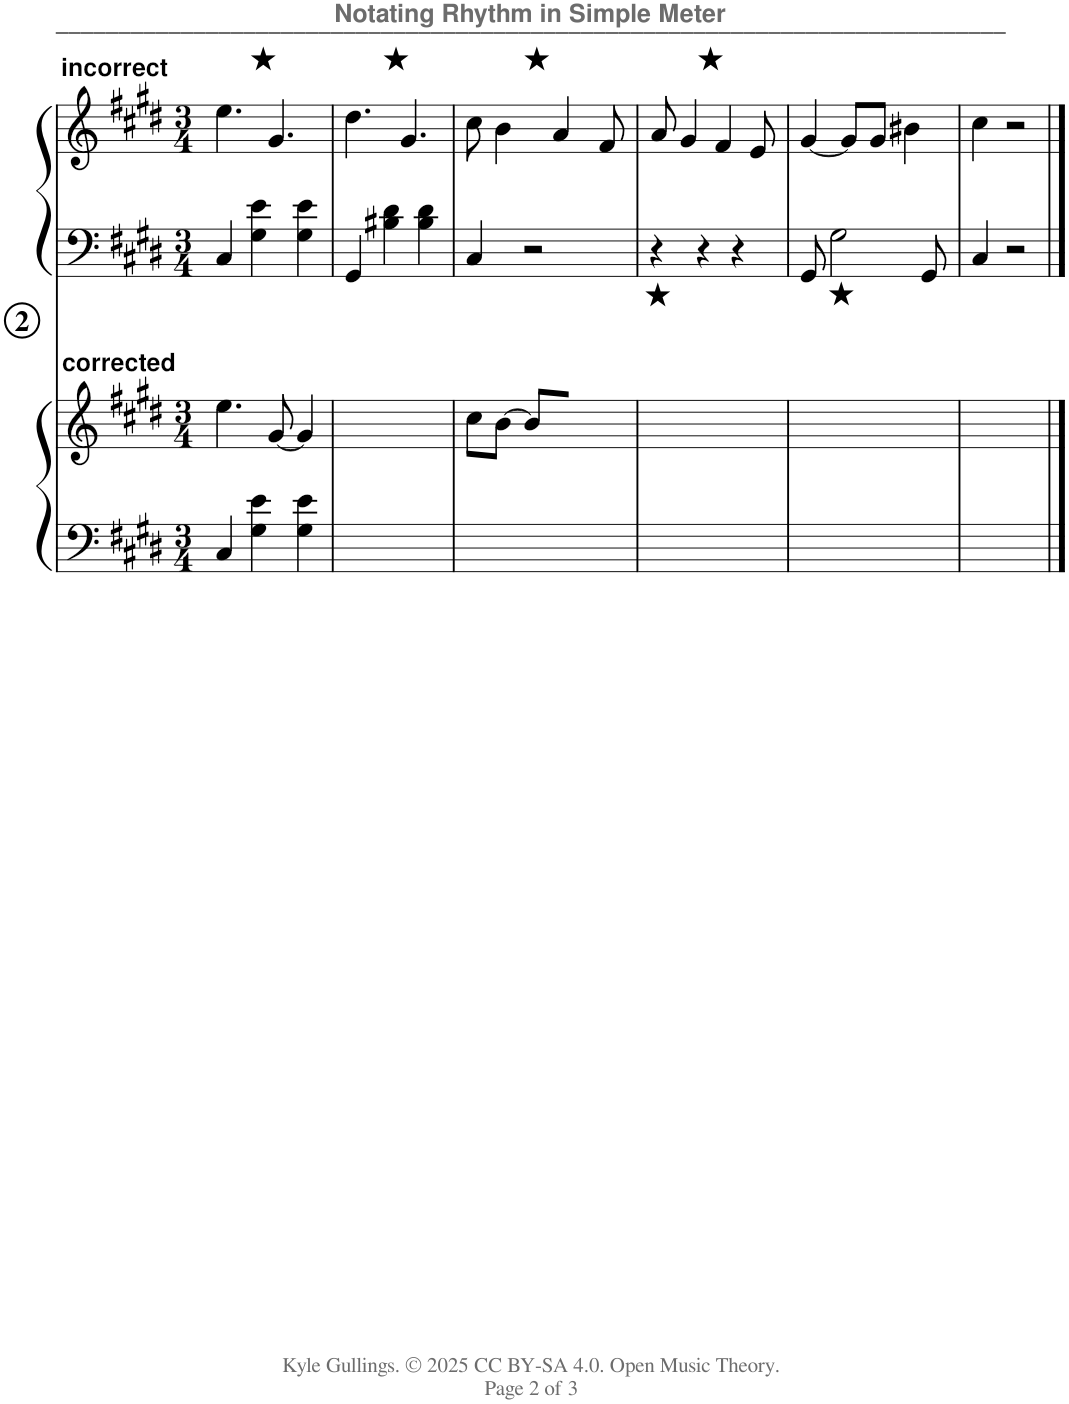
**kern	**kern	**kern	**kern
*part2	*part2	*part1	*part1
*staff4	*staff3	*staff2	*staff1
*I"Piano 2	*	*I"Piano 1	*
*I'Pno. 2	*	*I'Pno. 1	*
!!LO:PB:g=z
*clefF4	*clefG2	*clefF4	*clefG2
*k[f#c#g#d#]	*k[f#c#g#d#]	*k[f#c#g#d#]	*k[f#c#g#d#]
*M3/4	*M3/4	*M3/4	*M3/4
!!LO:REH:place=s1:b:B:cj:enc=circle:fs=14:t=2
=1	=1	=1	=1
!	!	!	!LO:TX:a:B:t=incorrect
!	!LO:TX:a:B:t=corrected	!	!
*	*	*	*^
4C#/	4.ee\	4C#/	4.ee\	4ryy
!	!	!	!	!LO:TX:a:t=★
4G#\ 4e\	.	4G#\ 4e\	.	2ryy
.	[8g#/	.	4.g#/	.
4G#\ 4e\	4g#/]	4G#\ 4e\	.	.
=2	=2	=2	=2	=2
2.ryy	2.ryy	4GG#/	4.dd#\	4ryy
!	!	!	!	!LO:TX:a:t=★
.	.	4B#X\ 4d#\	.	2ryy
.	.	.	4.g#/	.
.	.	4B#\ 4d#\	.	.
=3	=3	=3	=3	=3
2.ryy	8cc#\L	4C#/	8cc#\	4ryy
.	[8b\J	.	4b\	.
!	!	!	!	!LO:TX:a:t=★
.	8b/L]	2r	.	2ryy
.	8aJ	.	4a/	.
.	4ryy	.	.	.
.	.	.	8f#/	.
=4	=4	=4	=4	=4
!	!	!LO:TX:b:t=★	!	!
2.ryy	2.ryy	4r	8a/	4ryy
.	.	.	4g#/	.
!	!	!	!	!LO:TX:a:t=★
.	.	4r	.	2ryy
.	.	.	4f#/	.
.	.	4r	.	.
.	.	.	8e/	.
*	*	*	*v	*v
=5	=5	=5	=5
2.ryy	2.ryy	8GG#/	[4g#/
!	!	!LO:TX:b:t=★	!
.	.	2G#\	.
.	.	.	8g#/L]
.	.	.	8g#/J
.	.	.	4b#X\
.	.	8GG#/	.
=6	=6	=6	=6
2.ryy	2.ryy	4C#/	4cc#\
.	.	2r	2r
==	==	==	==
*-	*-	*-	*-
